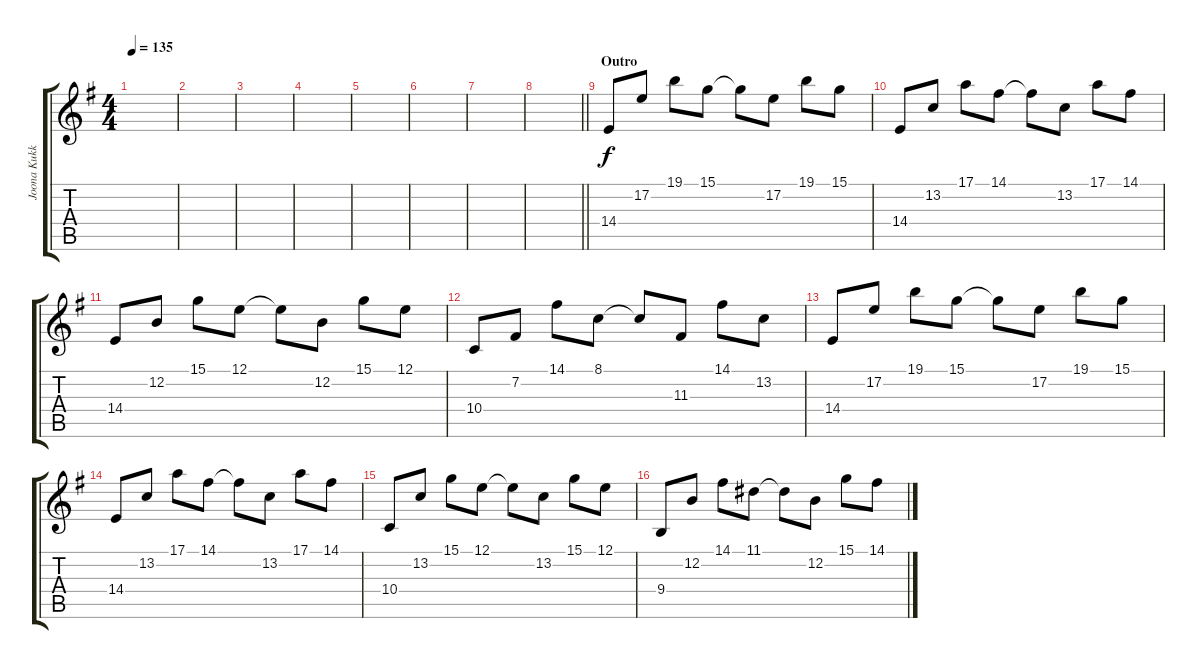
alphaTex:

\track ("Joona Kukkola (piano)" "Joona Kukk") {instrument acousticgrandpiano}
\staff {score tabs}
\tuning (E4 B3 G3 D3 A2 E2) {hide}
\ts (4 4)
\tempo 135
\clef g2
\ks eminor
|
|
|
|
|
|
|
\barLineRight lightlight
|
\section ("" "Outro")
14.4.8{volume 10} 17.2.8 19.1.8 15.1.8 15.1{t}.8 17.2.8 19.1.8 15.1.8 |
14.4.8 13.2.8 17.1.8 14.1.8 14.1{t}.8 13.2.8 17.1.8 14.1.8 |
14.4.8 12.2.8 15.1.8 12.1.8 12.1{t}.8 12.2.8 15.1.8 12.1.8 |
10.4.8 7.2.8 14.1.8 8.1.8 8.1{t}.8 11.3.8 14.1.8 13.2.8 |
14.4.8 17.2.8 19.1.8 15.1.8 15.1{t}.8 17.2.8 19.1.8 15.1.8 |
14.4.8 13.2.8 17.1.8 14.1.8 14.1{t}.8 13.2.8 17.1.8 14.1.8 |
10.4.8 13.2.8 15.1.8 12.1.8 12.1{t}.8 13.2.8 15.1.8 12.1.8 |
9.4.8 12.2.8 14.1.8 11.1.8 11.1{t}.8 12.2.8 15.1.8 14.1.8
